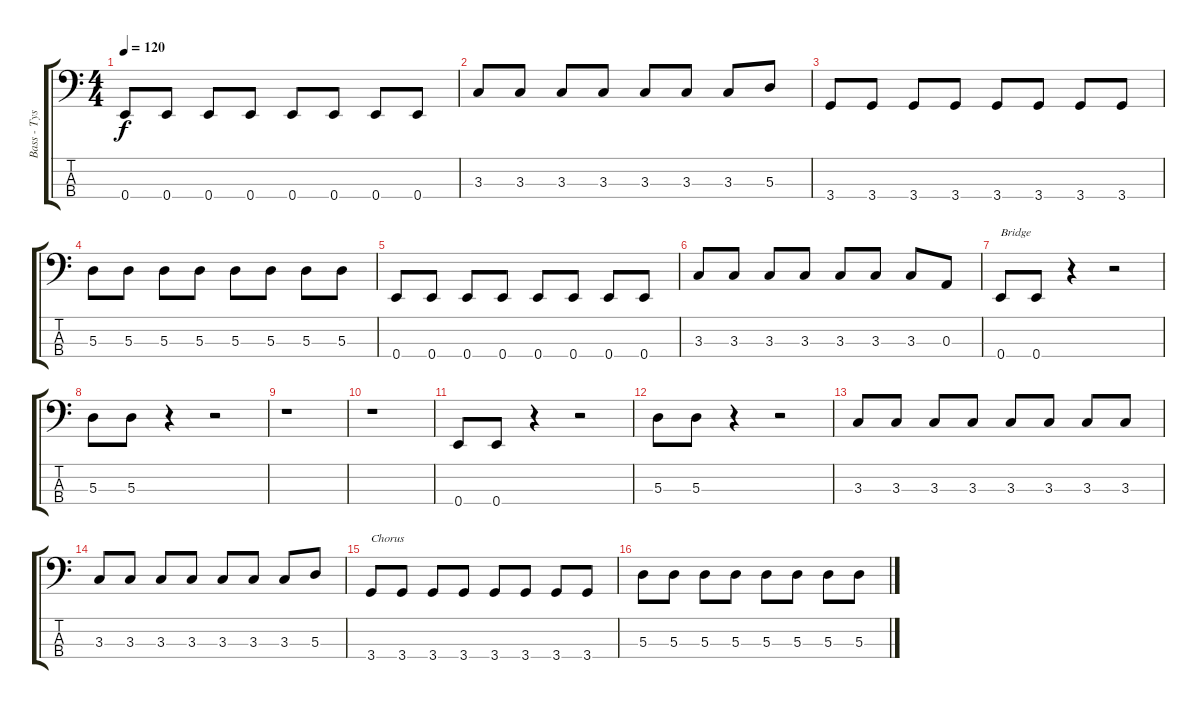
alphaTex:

\track ("Bass - Tyson" "Bass - Tys") {instrument electricbasspick}
\staff {score tabs}
\tuning (G2 D2 A1 E1) {hide}
\ts (4 4)
\tempo 120
\clef f4
\ks c
0.4.8{dy f} 0.4.8 0.4.8 0.4.8 0.4.8 0.4.8 0.4.8 0.4.8 |
3.3.8 3.3.8 3.3.8 3.3.8 3.3.8 3.3.8 3.3.8 5.3.8 |
3.4.8 3.4.8 3.4.8 3.4.8 3.4.8 3.4.8 3.4.8 3.4.8 |
5.3.8 5.3.8 5.3.8 5.3.8 5.3.8 5.3.8 5.3.8 5.3.8 |
0.4.8 0.4.8 0.4.8 0.4.8 0.4.8 0.4.8 0.4.8 0.4.8 |
3.3.8 3.3.8 3.3.8 3.3.8 3.3.8 3.3.8 3.3.8 0.3.8 |
0.4.8{txt "Bridge"} 0.4.8 r.4 r.2 |
5.3.8 5.3.8 r.4 r.2 |
r.1 |
r.1 |
0.4.8 0.4.8 r.4 r.2 |
5.3.8 5.3.8 r.4 r.2 |
3.3.8 3.3.8 3.3.8 3.3.8 3.3.8 3.3.8 3.3.8 3.3.8 |
3.3.8 3.3.8 3.3.8 3.3.8 3.3.8 3.3.8 3.3.8 5.3.8 |
3.4.8{txt "Chorus"} 3.4.8 3.4.8 3.4.8 3.4.8 3.4.8 3.4.8 3.4.8 |
5.3.8 5.3.8 5.3.8 5.3.8 5.3.8 5.3.8 5.3.8 5.3.8
